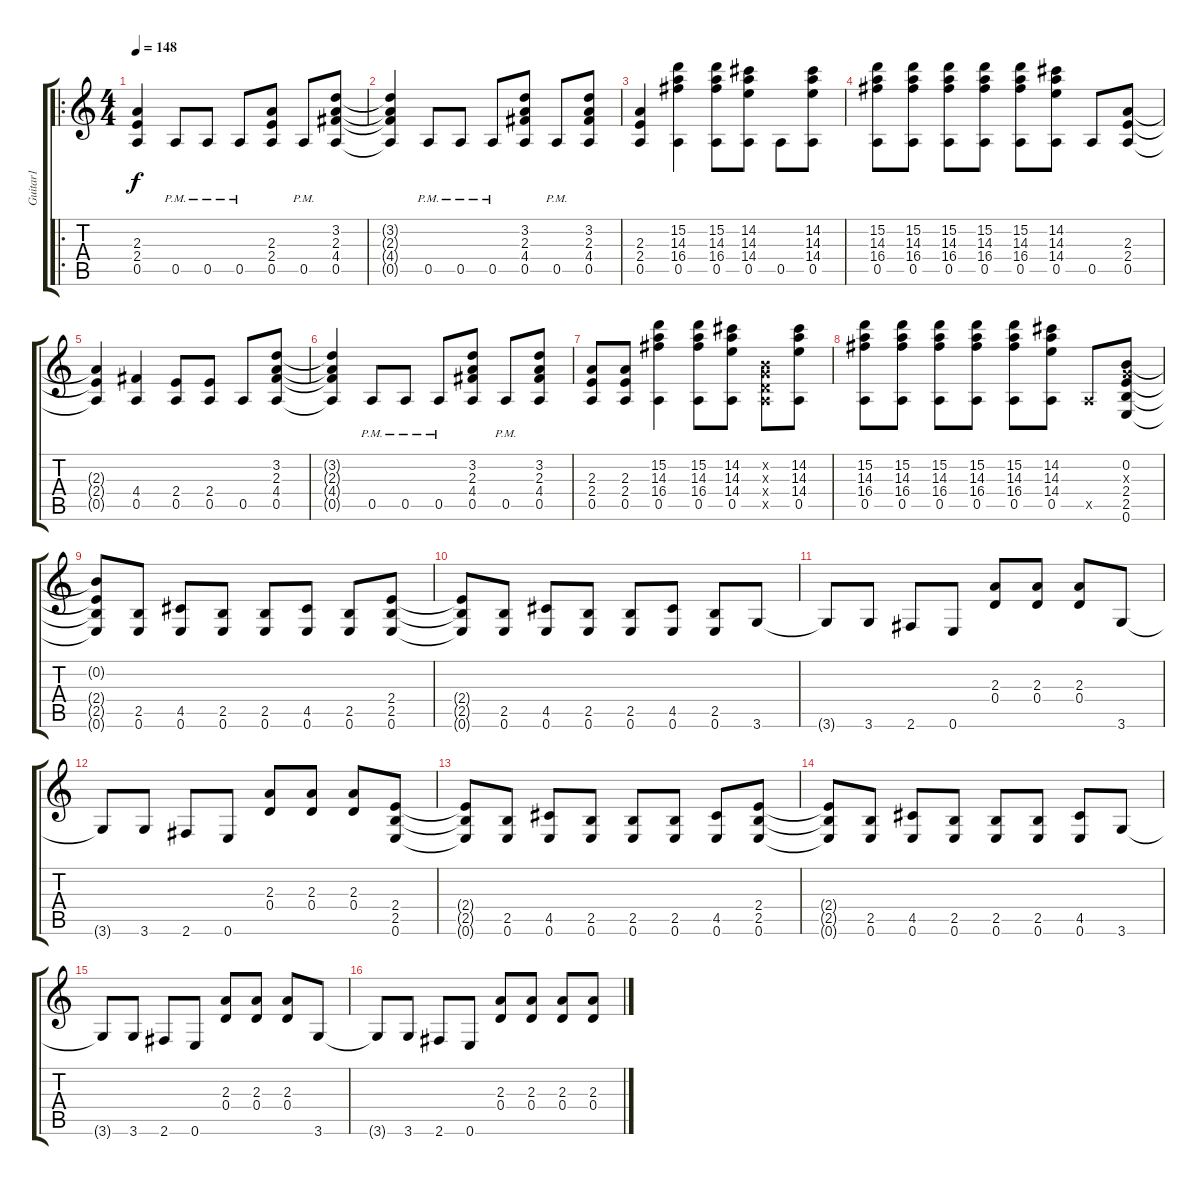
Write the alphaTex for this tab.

\track ("Guitar1" "Guitar1") {instrument distortionguitar}
\staff {score tabs}
\tuning (E4 B3 G3 D3 A2 E2) {hide}
\ro
\ts (4 4)
\tempo 148
\clef g2
\ks c
(2.3{t} 2.4{t} 0.5{t}).4{dy f} 0.5{pm}.8 0.5{pm}.8 0.5{pm}.8 (2.3 2.4 0.5).8 0.5{pm}.8 (3.2 2.3 4.4 0.5).8 |
(3.2{t} 2.3{t} 4.4{t} 0.5{t}).4 0.5{pm}.8 0.5{pm}.8 0.5{pm}.8 (3.2 2.3 4.4 0.5).8 0.5{pm}.8 (3.2 2.3 4.4 0.5).8 |
(2.3 2.4 0.5).4 (15.2 14.3 16.4 0.5).4 (15.2 14.3 16.4 0.5).8 (14.2 14.3 14.4 0.5).8 0.5.8 (14.2 14.3 14.4 0.5).8 |
(15.2 14.3 16.4 0.5).8 (15.2 14.3 16.4 0.5).8 (15.2 14.3 16.4 0.5).8 (15.2 14.3 16.4 0.5).8 (15.2 14.3 16.4 0.5).8 (14.2 14.3 14.4 0.5).8 0.5.8 (2.3 2.4 0.5).8 |
(2.3{t} 2.4{t} 0.5{t}).4 (4.4 0.5).4 (2.4 0.5).8 (2.4 0.5).8 0.5.8 (3.2 2.3 4.4 0.5).8 |
(3.2{t} 2.3{t} 4.4{t} 0.5{t}).4 0.5{pm}.8 0.5{pm}.8 0.5{pm}.8 (3.2 2.3 4.4 0.5).8 0.5{pm}.8 (3.2 2.3 4.4 0.5).8 |
(2.3 2.4 0.5).8 (2.3 2.4 0.5).8 (15.2 14.3 16.4 0.5).4 (15.2 14.3 16.4 0.5).8 (14.2 14.3 14.4 0.5).8 (0.2{x} 0.3{x} 0.4{x} 0.5{x}).8 (14.2 14.3 14.4 0.5).8 |
(15.2 14.3 16.4 0.5).8 (15.2 14.3 16.4 0.5).8 (15.2 14.3 16.4 0.5).8 (15.2 14.3 16.4 0.5).8 (15.2 14.3 16.4 0.5).8 (14.2 14.3 14.4 0.5).8 0.5{x}.8 (0.2 0.3{x} 2.4 2.5 0.6).8 |
(0.2{t} 2.4{t} 2.5{t} 0.6{t}).8 (2.5 0.6).8 (4.5 0.6).8 (2.5 0.6).8 (2.5 0.6).8 (4.5 0.6).8 (2.5 0.6).8 (2.4 2.5 0.6).8 |
(2.4{t} 2.5{t} 0.6{t}).8 (2.5 0.6).8 (4.5 0.6).8 (2.5 0.6).8 (2.5 0.6).8 (4.5 0.6).8 (2.5 0.6).8 3.6.8 |
3.6{t}.8 3.6.8 2.6.8 0.6.8 (2.3 0.4).8 (2.3 0.4).8 (2.3 0.4).8 3.6.8 |
3.6{t}.8 3.6.8 2.6.8 0.6.8 (2.3 0.4).8 (2.3 0.4).8 (2.3 0.4).8 (2.4 2.5 0.6).8 |
(2.4{t} 2.5{t} 0.6{t}).8 (2.5 0.6).8 (4.5 0.6).8 (2.5 0.6).8 (2.5 0.6).8 (2.5 0.6).8 (4.5 0.6).8 (2.4 2.5 0.6).8 |
(2.4{t} 2.5{t} 0.6{t}).8 (2.5 0.6).8 (4.5 0.6).8 (2.5 0.6).8 (2.5 0.6).8 (2.5 0.6).8 (4.5 0.6).8 3.6.8 |
3.6{t}.8 3.6.8 2.6.8 0.6.8 (2.3 0.4).8 (2.3 0.4).8 (2.3 0.4).8 3.6.8 |
3.6{t}.8 3.6.8 2.6.8 0.6.8 (2.3 0.4).8 (2.3 0.4).8 (2.3 0.4).8 (2.3 0.4).8
